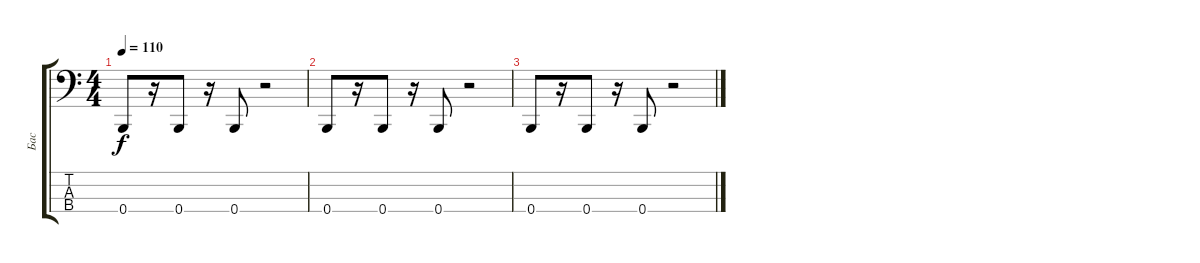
\track ("Бас" "Бас") {instrument electricbassfinger}
\staff {score tabs}
\tuning (E2 B1 Gb1 B0) {hide}
\ts (4 4)
\tempo 110
\clef f4
\ks c
0.4.8{dy f} r.16 0.4.8 r.16 0.4.8 r.2 |
0.4.8 r.16 0.4.8 r.16 0.4.8 r.2 |
0.4.8 r.16 0.4.8 r.16 0.4.8 r.2
